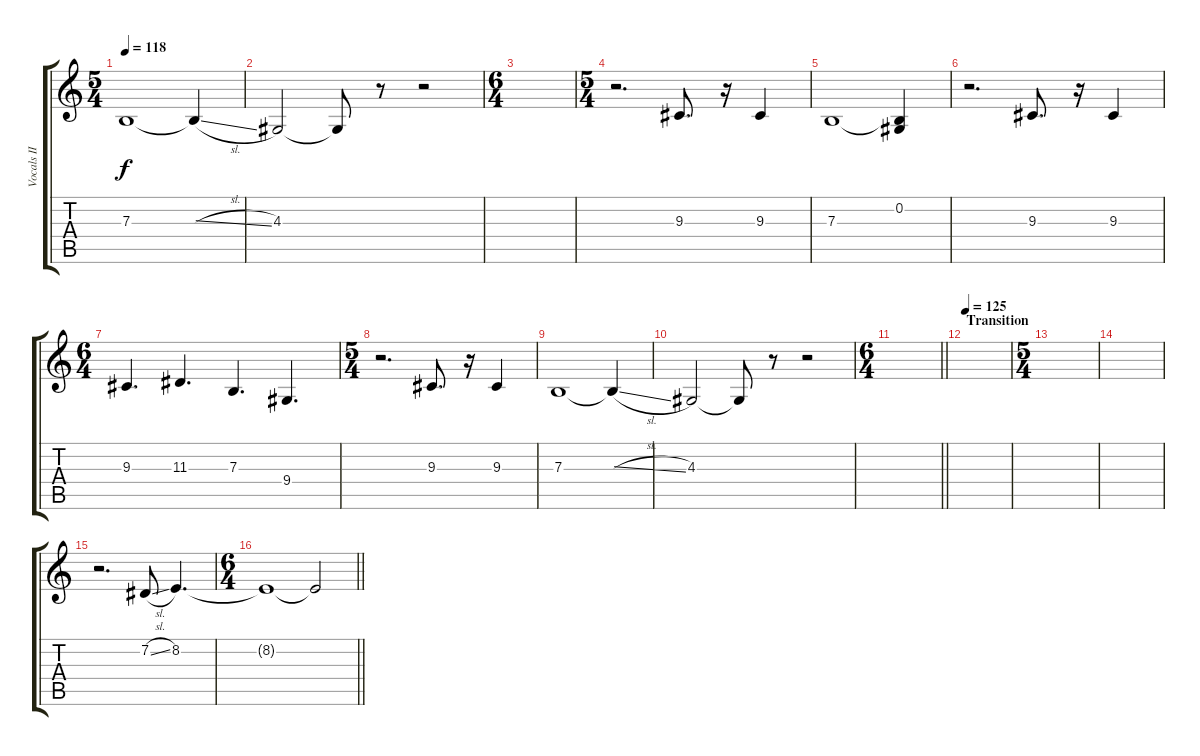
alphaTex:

\track ("Vocals II" "Vocals II") {instrument clarinet}
\staff {score tabs}
\tuning (Db4 Ab3 E3 B2 Gb2 Db2) {hide}
\ts (5 4)
\tempo 118
\clef g2
\ks c
7.3.1{dy f} 7.3{sl t}.4 |
4.3.2 4.3{t}.8 r.8 r.2 |
\ts (6 4)
|
\ts (5 4)
r.2{d} 9.3.8{d} r.16 9.3.4 |
7.3.1 (0.2 7.3{t}).4 |
r.2{d} 9.3.8{d} r.16 9.3.4 |
\ts (6 4)
9.3.4{d} 11.3.4{d} 7.3.4{d} 9.4.4{d} |
\ts (5 4)
r.2{d} 9.3.8{d} r.16 9.3.4 |
7.3.1 7.3{sl t}.4 |
4.3.2 4.3{t}.8 r.8 r.2 |
\ts (6 4)
\barLineRight lightlight
|
\section ("" "Transition")
\tempo 125
|
\ts (5 4)
|
|
r.2{d} 7.2{sl}.8{volume 7} 8.2.4{d} |
\ts (6 4)
\barLineRight lightlight
8.2{t}.1 8.2{t}.2
